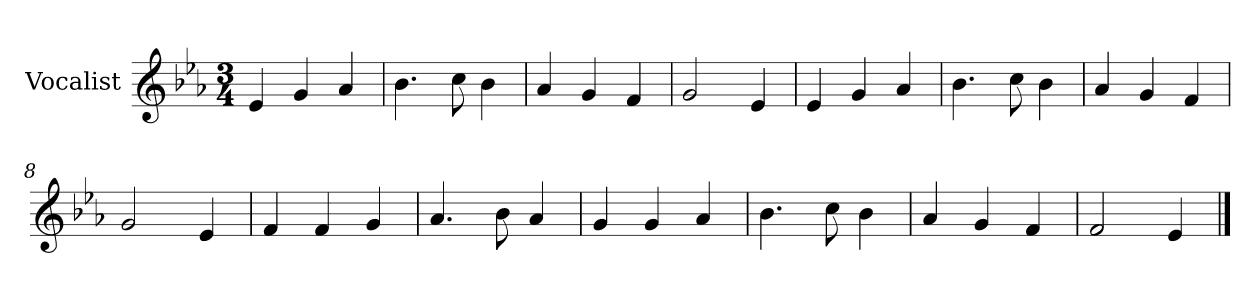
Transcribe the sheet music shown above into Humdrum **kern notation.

**kern
*part1
*staff1
*I"Vocalist
*k[b-e-a-]
*E-:
*M3/4
=1
4e-
4g
4a-
=2
4.b-
8cc
4b-
=3
4a-
4g
4f
=4
2g
4e-
=5
4e-
4g
4a-
=6
4.b-
8cc
4b-
=7
4a-
4g
4f
=8
2g
4e-
=9
4f
4f
4g
=10
4.a-
8b-
4a-
=11
4g
4g
4a-
=12
4.b-
8cc
4b-
=13
4a-
4g
4f
=14
2f
4e-
==
*-
